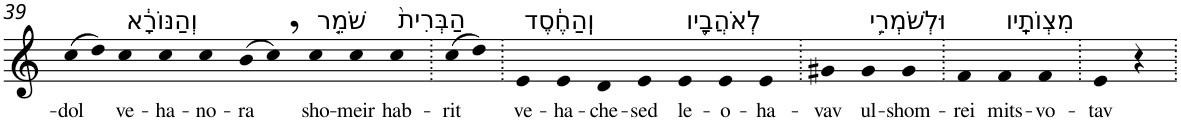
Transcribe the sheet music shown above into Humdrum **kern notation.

**kern	**text
*part1	*part1
*staff1	*staff1
*I"Piano	*
*I'Pno	*
!!LO:PB:g=z
*clefG2	*
*k[]	*
=39	=39
!	!LO:LY:b
(>8cc	-dol
8dd)	.
!LO:TX:a:t=וְהַנּוֹרָ֔א	!
!	!LO:LY:b
4cc	ve-
!	!LO:LY:b
4cc	-ha-
!	!LO:LY:b
4cc	-no-
!	!LO:LY:b
(>8b	-ra
8cc,)	.
!LO:TX:a:t=שֹׁמֵ֤ר	!
!	!LO:LY:b
4cc	sho-
!	!LO:LY:b
4cc	-meir
!LO:TX:a:t=הַבְּרִית֙	!
!	!LO:LY:b
4cc	hab-
=40.	=40.
!	!LO:LY:b
(>8cc	-rit
8dd)	.
=41.	=41.
!LO:TX:a:t=וְֽהַחֶ֔סֶד	!
!	!LO:LY:b
4e	ve-
!	!LO:LY:b
4e	-ha-
!	!LO:LY:b
4d	-che-
!	!LO:LY:b
4e	-sed
!LO:TX:a:t=לְאֹהֲבָ֖יו	!
!	!LO:LY:b
4e	le-
!	!LO:LY:b
4e	-o-
!	!LO:LY:b
4e	-ha-
=42.	=42.
!	!LO:LY:b
4g#X	-vav
!LO:TX:a:t=וּלְשֹׁמְרֵ֥י	!
!	!LO:LY:b
4g#	ul-
!	!LO:LY:b
4g#	-shom-
=43.	=43.
!	!LO:LY:b
4f	-rei
!LO:TX:a:t=מִצְוֺתָֽיו	!
!	!LO:LY:b
4f	mits-
!	!LO:LY:b
4f	-vo-
=44.	=44.
!	!LO:LY:b
4e	-tav
4r	.
=.	=.
*-	*-
